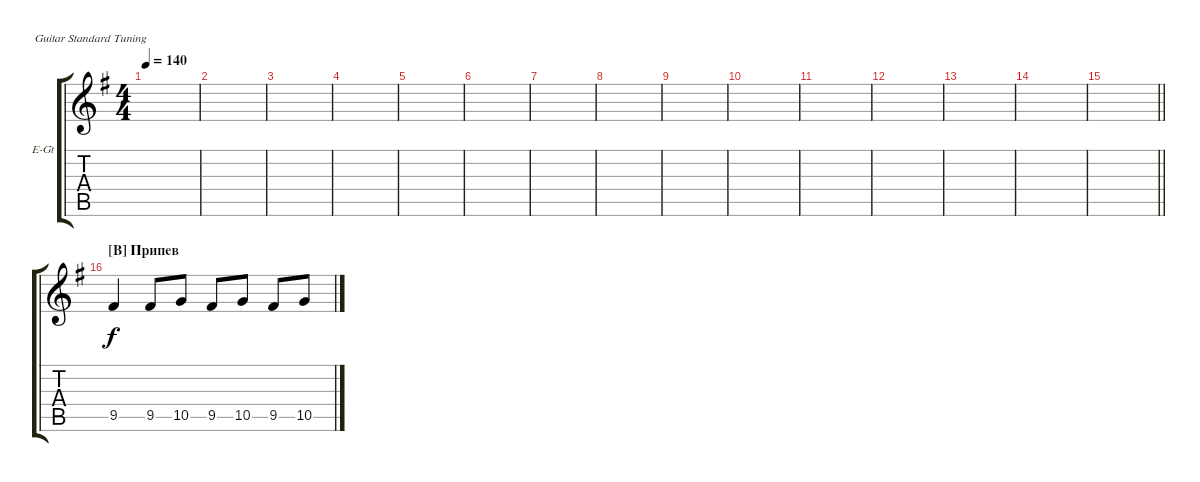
\defaultSystemsLayout 4
\bracketExtendMode groupsimilarinstruments
\firstSystemTrackNameOrientation horizontal
\otherSystemsTrackNameOrientation horizontal
\track ("ЧИСТАЯ-ПРАВОЕ-УХО" "E-Gt") {instrument electricguitarclean}
\staff {score tabs}
\tuning (E4 B3 G3 D3 A2 E2)
\ts (4 4)
\tempo 140
\clef g2
\scale
0.333333
\ks eminor
|
\scale
0.333333 |
\scale
0.333333 |
\scale
0.333333 |
\scale
0.333333 |
\scale
0.333333 |
\scale
0.333333 |
\scale
0.333333 |
\scale
0.333333 |
\scale
0.333333 |
\scale
0.333333 |
\scale
0.333333 |
\scale
0.333333 |
\scale
0.333333 |
\scale
0.333333
\barLineRight lightlight
|
\section ("B" "Припев")
\scale
0.333333 9.5.4 9.5.8 10.5.8 9.5.8 10.5.8 9.5.8 10.5{ss}.8
